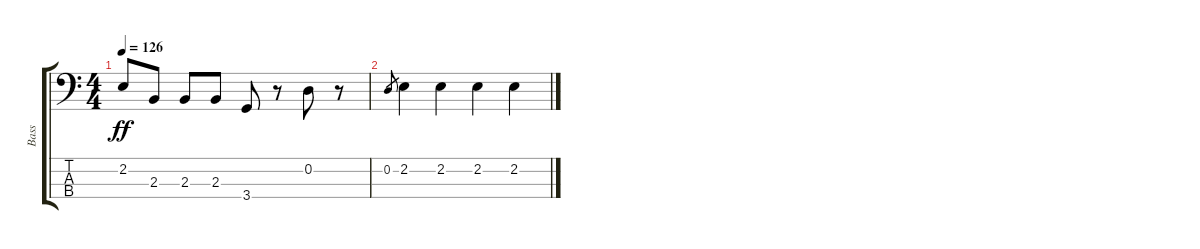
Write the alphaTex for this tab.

\track ("Bass" "Bass") {instrument electricbassfinger}
\staff {score tabs}
\tuning (G2 D2 A1 E1) {hide}
\ts (4 4)
\tempo 126
\clef f4
\ks c
2.2.8{dy ff} 2.3.8 2.3.8 2.3.8 3.4.8 r.8 0.2.8 r.8 |
0.2.8{gr} 2.2.4 2.2.4 2.2.4 2.2.4
